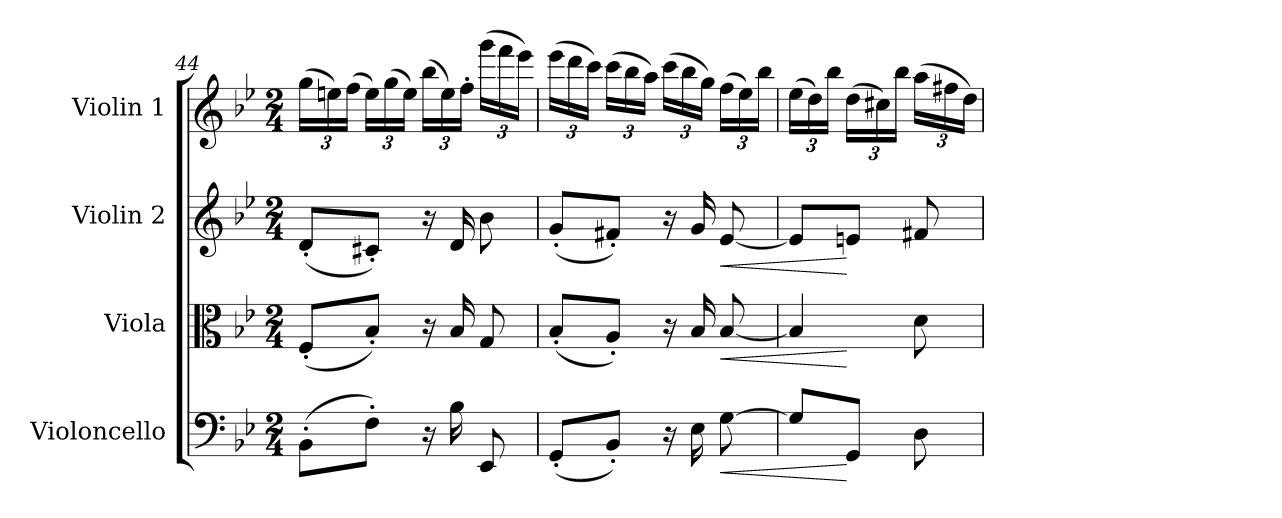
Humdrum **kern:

**kern	**dynam	**kern	**dynam	**kern	**dynam	**kern
*part4	*part4	*part3	*part3	*part2	*part2	*part1
*staff4	*staff4	*staff3	*staff3	*staff2	*staff2	*staff1
*I"Violoncello	*	*I"Viola	*	*I"Violin 2	*	*I"Violin 1
*I'Vc	*	*I'Vla	*	*I'Vln	*	*I'Vln
!!LO:LB:g=z
*clefF4	*	*clefC3	*	*clefG2	*	*clefG2
*k[b-e-]	*	*k[b-e-]	*	*k[b-e-]	*	*k[b-e-]
*M2/4	*	*M2/4	*	*M2/4	*	*M2/4
*	*	*	*	*	*	*Xbrackettup
=44	=44	=44	=44	=44	=44	=44
(8BB-'\L	.	(8F'/L	.	(8d'/L	.	(24gg\LL
.	.	.	.	.	.	24een\)
.	.	.	.	.	.	(24ff\JJ
8F'\J)	.	8B-'/J)	.	8c#X'/J)	.	24ee\LL)
.	.	.	.	.	.	(24gg\
.	.	.	.	.	.	24ee\JJ)
16r	.	16r	.	16r	.	(24bb-\LL
.	.	.	.	.	.	24ee\)
16B-\	.	16B-/	.	16d/	.	.
.	.	.	.	.	.	24ff'\JJ
8EE-/	.	8G/	.	8b-\	.	(24ggg\LL
.	.	.	.	.	.	24fff\
.	.	.	.	.	.	24eee-\JJ)
!!LO:PB:g=z
=45	=45	=45	=45	=45	=45	=45
(8GG'/L	.	(8B-'/L	.	(8g'/L	.	(24eee-\LL
.	.	.	.	.	.	24ddd\
.	.	.	.	.	.	24ccc\JJ)
8BB-'/J)	.	8A'/J)	.	8f#X'/J)	.	(24ccc\LL
.	.	.	.	.	.	24bb-\
.	.	.	.	.	.	24aa\JJ)
16r	.	16r	.	16r	.	(24ccc\LL
.	.	.	.	.	.	24bb-\
16E-\	.	16B-/	.	16g/	.	.
.	.	.	.	.	.	24gg\JJ)
!	!LO:HP:b	!	!LO:HP:b	!	!LO:HP:b	!
[8G\	<	[8B-/	<	[8e-/	<	(24ff\LL
.	.	.	.	.	.	24ee-\)
.	.	.	.	.	.	24bb-\JJ
=46	=46	=46	=46	=46	=46	=46
*	*	*^	*	*	*	*
8G/L]	.	4B-/]	8ryy	.	8e-/L]	.	(24ee-\LL
.	.	.	.	.	.	.	24dd\)
.	.	.	.	.	.	.	24bb-\JJ
8GG/J	[	.	8ryy	[	8en/J	[	(24dd\LL
.	.	.	.	.	.	.	24cc#X\)
.	.	.	.	.	.	.	24bb-\JJ
8D\	.	8d\	8ryy	.	8f#X/	.	(24aa\LL
.	.	.	.	.	.	.	24ff#X\
.	.	.	.	.	.	.	24dd\JJ)
*	*	*v	*v	*	*	*	*
=	=	=	=	=	=	=
*-	*-	*-	*-	*-	*-	*-
